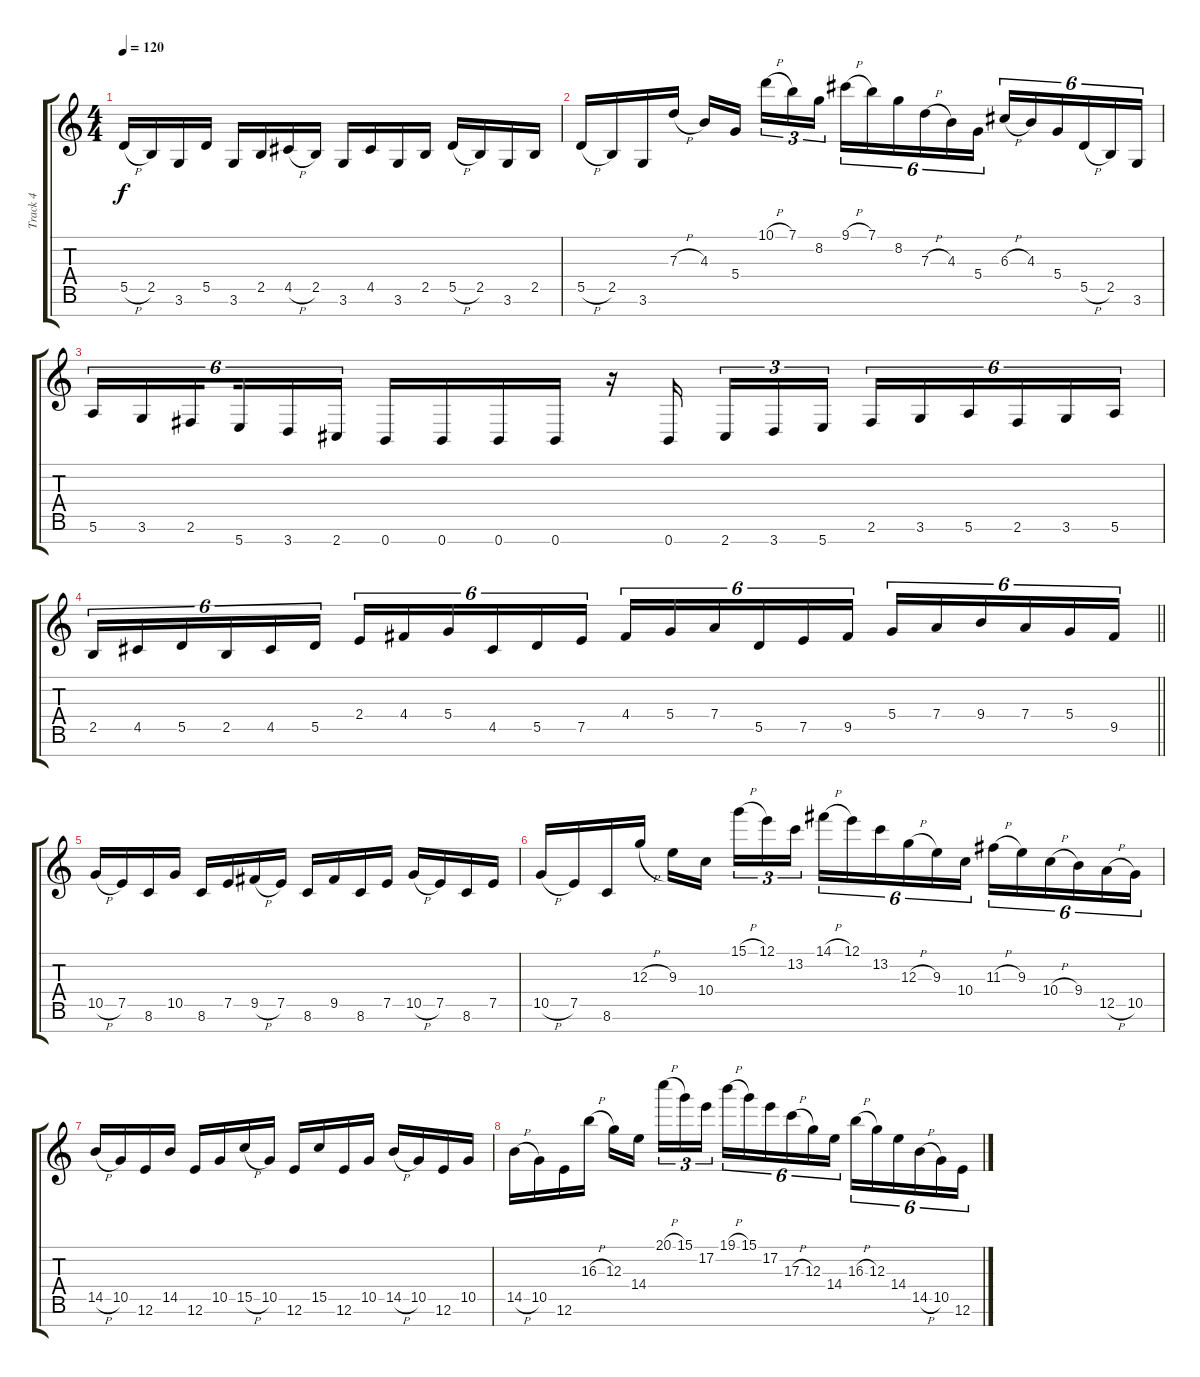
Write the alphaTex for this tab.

\track ("Track 4" "Track 4") {instrument distortionguitar}
\staff {score tabs}
\tuning (E4 B3 G3 D3 A2 E2 B1) {hide}
\ts (4 4)
\tempo 120
\clef g2
\ks c
5.5{h}.16{dy f} 2.5.16 3.6.16 5.5.16 3.6.16 2.5.16 4.5{h}.16 2.5.16 3.6.16 4.5.16 3.6.16 2.5.16 5.5{h}.16 2.5.16 3.6.16 2.5.16 |
5.5{h}.16 2.5.16 3.6.16 7.3{h}.16 4.3.16 5.4.16{beam splitsecondary} 10.1{h}.16{tu (3 2)} 7.1.16{tu (3 2)} 8.2.16{tu (3 2)} 9.1{h}.16{tu (6 4)} 7.1.16{tu (6 4)} 8.2.16{tu (6 4)} 7.3{h}.16{tu (6 4)} 4.3.16{tu (6 4)} 5.4.16{tu (6 4)} 6.3{h}.16{tu (6 4)} 4.3.16{tu (6 4)} 5.4.16{tu (6 4)} 5.5{h}.16{tu (6 4)} 2.5.16{tu (6 4)} 3.6.16{tu (6 4)} |
5.6.16{tu (6 4)} 3.6.16{tu (6 4)} 2.6.16{tu (6 4) beam splitsecondary} 5.7.16{tu (6 4)} 3.7.16{tu (6 4)} 2.7.16{tu (6 4)} 0.7.16 0.7.16 0.7.16 0.7.16 r.16 0.7.16{beam splitsecondary} 2.7.16{tu (3 2)} 3.7.16{tu (3 2)} 5.7.16{tu (3 2)} 2.6.16{tu (6 4)} 3.6.16{tu (6 4)} 5.6.16{tu (6 4)} 2.6.16{tu (6 4)} 3.6.16{tu (6 4)} 5.6.16{tu (6 4)} |
\barLineRight lightlight
2.5.16{tu (6 4)} 4.5.16{tu (6 4)} 5.5.16{tu (6 4)} 2.5.16{tu (6 4)} 4.5.16{tu (6 4)} 5.5.16{tu (6 4)} 2.4.16{tu (6 4)} 4.4.16{tu (6 4)} 5.4.16{tu (6 4)} 4.5.16{tu (6 4)} 5.5.16{tu (6 4)} 7.5.16{tu (6 4)} 4.4.16{tu (6 4)} 5.4.16{tu (6 4)} 7.4.16{tu (6 4)} 5.5.16{tu (6 4)} 7.5.16{tu (6 4)} 9.5.16{tu (6 4)} 5.4.16{tu (6 4)} 7.4.16{tu (6 4)} 9.4.16{tu (6 4)} 7.4.16{tu (6 4)} 5.4.16{tu (6 4)} 9.5.16{tu (6 4)} |
10.5{h}.16 7.5.16 8.6.16 10.5.16 8.6.16 7.5.16 9.5{h}.16 7.5.16 8.6.16 9.5.16 8.6.16 7.5.16 10.5{h}.16 7.5.16 8.6.16 7.5.16 |
10.5{h}.16 7.5.16 8.6.16 12.3{h}.16 9.3.16 10.4.16{beam splitsecondary} 15.1{h}.16{tu (3 2)} 12.1.16{tu (3 2)} 13.2.16{tu (3 2)} 14.1{h}.16{tu (6 4)} 12.1.16{tu (6 4)} 13.2.16{tu (6 4)} 12.3{h}.16{tu (6 4)} 9.3.16{tu (6 4)} 10.4.16{tu (6 4)} 11.3{h}.16{tu (6 4)} 9.3.16{tu (6 4)} 10.4{h}.16{tu (6 4)} 9.4.16{tu (6 4)} 12.5{h}.16{tu (6 4)} 10.5.16{tu (6 4)} |
14.5{h}.16 10.5.16 12.6.16 14.5.16 12.6.16 10.5.16 15.5{h}.16 10.5.16 12.6.16 15.5.16 12.6.16 10.5.16 14.5{h}.16 10.5.16 12.6.16 10.5.16 |
14.5{h}.16 10.5.16 12.6.16 16.3{h}.16 12.3.16 14.4.16{beam splitsecondary} 20.1{h}.16{tu (3 2)} 15.1.16{tu (3 2)} 17.2.16{tu (3 2)} 19.1{h}.16{tu (6 4)} 15.1.16{tu (6 4)} 17.2.16{tu (6 4)} 17.3{h}.16{tu (6 4)} 12.3.16{tu (6 4)} 14.4.16{tu (6 4)} 16.3{h}.16{tu (6 4)} 12.3.16{tu (6 4)} 14.4.16{tu (6 4)} 14.5{h}.16{tu (6 4)} 10.5.16{tu (6 4)} 12.6.16{tu (6 4)}
